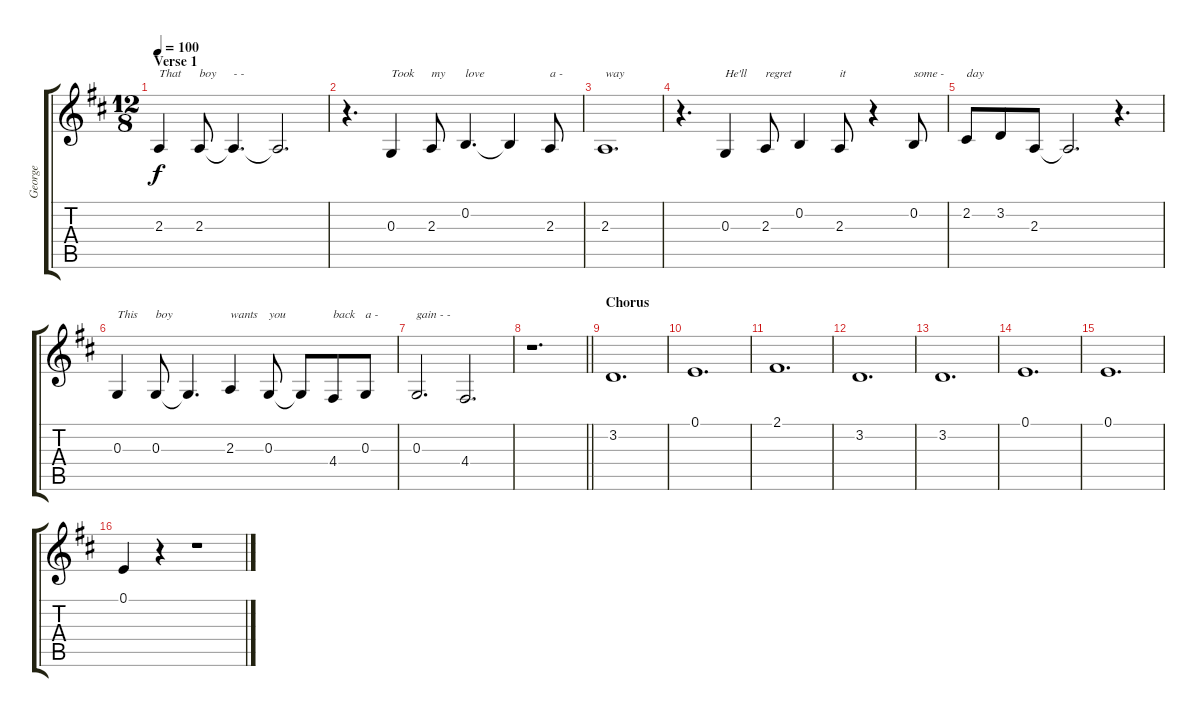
\track ("George" "George") {instrument tenorsax}
\staff {score tabs}
\tuning (E4 B3 G3 D3 A2 E2) {hide}
\ts (12 8)
\section ("" "Verse 1")
\tempo 100
\clef g2
\ks d
2.3.4{txt "That" dy f instrument tenorsax} 2.3.8{txt "boy"} 2.3{t}.4{d txt "- -"} 2.3{t}.2{d} |
r.4{d} 0.3.4{txt "Took"} 2.3.8{txt "my"} 0.2.4{d txt "love"} 0.2{t}.4 2.3.8{txt "a -"} |
2.3.1{d txt "way"} |
r.4{d} 0.3.4{txt "He'll"} 2.3.8{txt "regret"} 0.2.4 2.3.8{txt "it"} r.4 0.2.8{txt "some -"} |
2.2.8{txt "day"} 3.2.8 2.3.8 2.3{t}.2{d} r.4{d} |
0.3.4{txt "This"} 0.3.8{txt "boy"} 0.3{t}.4{d} 2.3.4{txt "wants"} 0.3.8{txt "you"} 0.3{t}.8 4.4.8{txt "back"} 0.3.8{txt "a -"} |
0.3.2{d txt "gain - -"} 4.4.2{d} |
\barLineRight lightlight
r.1{d volume 14} |
\section ("" "Chorus")
3.2.1{d} |
0.1.1{d} |
2.1.1{d} |
3.2.1{d} |
3.2.1{d} |
0.1.1{d} |
0.1.1{d} |
0.1.4 r.4 r.1
